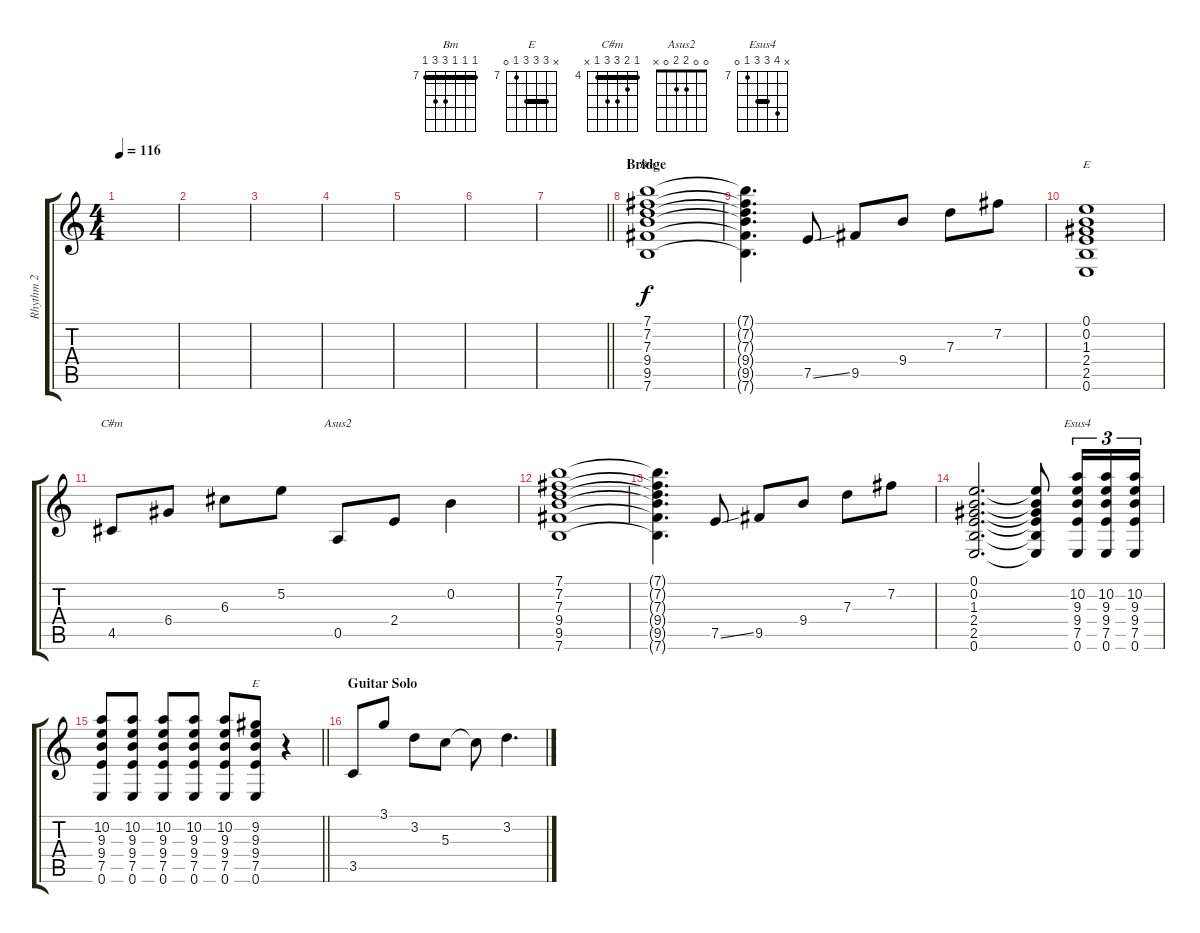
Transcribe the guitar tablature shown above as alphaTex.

\track ("Rhythm 2" "Rhythm 2") {instrument distortionguitar}
\staff {score tabs}
\tuning (E4 B3 G3 D3 A2 E2) {hide}
\chord ("Bm" 7 7 7 9 9 7) {firstfret 7 barre 7}
\chord ("E" 0 0 1 2 2 0)
\chord ("C#m" 4 5 6 6 4 x) {firstfret 4 barre 4}
\chord ("Asus2" 0 0 2 2 0 x)
\chord ("Esus4" x 10 9 9 7 0) {firstfret 7 barre 9}
\chord ("E" x 9 9 9 7 0) {firstfret 7 barre 9}
\ts (4 4)
\tempo 116
\clef g2
\ks c
|
|
|
|
|
|
\barLineRight lightlight
|
\section ("" "Bridge")
(7.1 7.2 7.3 9.4 9.5 7.6).1{ch "Bm"} |
(7.1{t} 7.2{t} 7.3{t} 9.4{t} 9.5{t} 7.6{t}).4{d} 7.5{ss}.8 9.5.8 9.4.8 7.3.8 7.2.8 |
(0.1 0.2 1.3 2.4 2.5 0.6).1{ch "E"} |
4.5.8{ch "C#m"} 6.4.8 6.3.8 5.2.8 0.5.8{ch "Asus2"} 2.4.8 0.2.4 |
(7.1 7.2 7.3 9.4 9.5 7.6).1 |
(7.1{t} 7.2{t} 7.3{t} 9.4{t} 9.5{t} 7.6{t}).4{d} 7.5{ss}.8 9.5.8 9.4.8 7.3.8 7.2.8 |
(0.1 0.2 1.3 2.4 2.5 0.6).2{d} (0.1{t} 0.2{t} 1.3{t} 2.4{t} 2.5{t} 0.6{t}).8 (10.2 9.3 9.4 7.5 0.6).16{tu (3 2) ch "Esus4"} (10.2 9.3 9.4 7.5 0.6).16{tu (3 2)} (10.2 9.3 9.4 7.5 0.6).16{tu (3 2)} |
\barLineRight lightlight
(10.2 9.3 9.4 7.5 0.6).8 (10.2 9.3 9.4 7.5 0.6).8 (10.2 9.3 9.4 7.5 0.6).8 (10.2 9.3 9.4 7.5 0.6).8 (10.2 9.3 9.4 7.5 0.6).8 (9.2 9.3 9.4 7.5 0.6).8{ch "E"} r.4 |
\section ("" "Guitar Solo")
3.5.8{instrument electricguitarclean} 3.1.8 3.2.8 5.3.8 5.3{t}.8 3.2.4{d}
